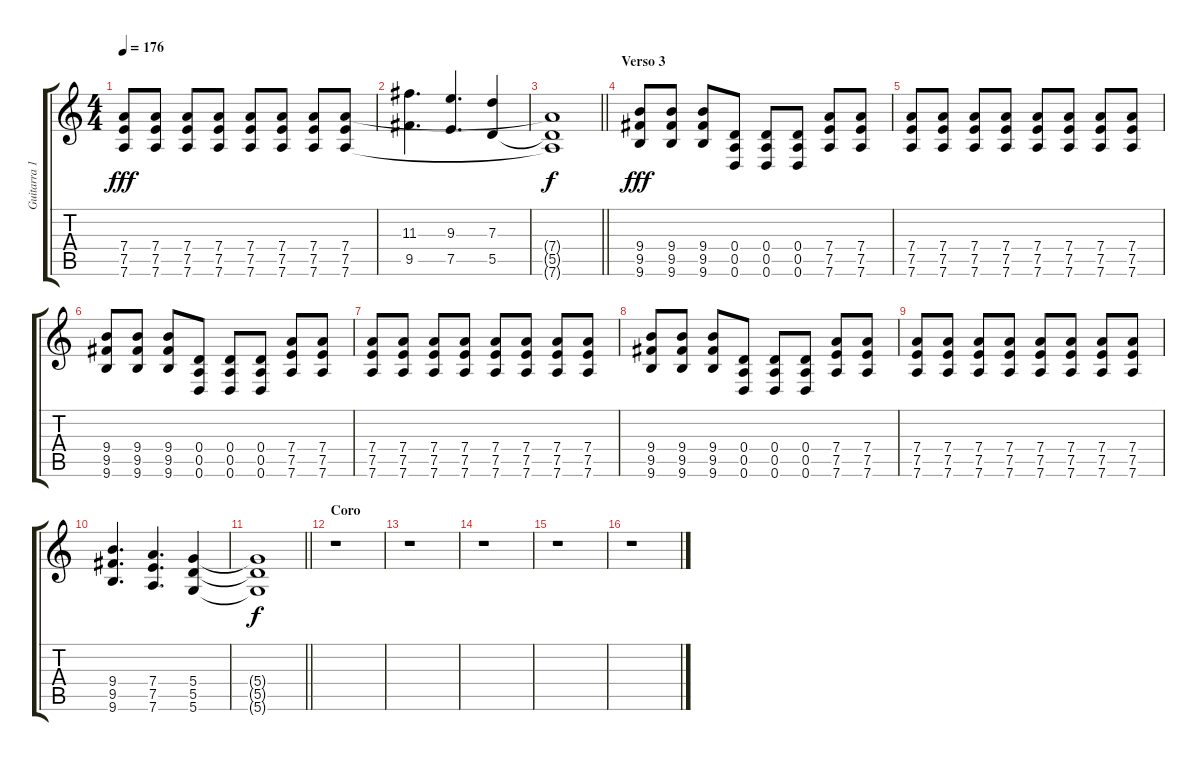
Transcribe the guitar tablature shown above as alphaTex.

\track ("Guitarra 1" "Guitarra 1") {instrument distortionguitar}
\staff {score tabs}
\tuning (E4 B3 G3 D3 A2 D2) {hide}
\ts (4 4)
\tempo 176
\clef g2
\ks c
(7.4 7.5 7.6).8{dy fff} (7.4 7.5 7.6).8 (7.4 7.5 7.6).8 (7.4 7.5 7.6).8 (7.4 7.5 7.6).8 (7.4 7.5 7.6).8 (7.4 7.5 7.6).8 (7.4 7.5 7.6).8 |
(11.3 9.5).4{d} (9.3 7.5).4{d} (7.3 5.5).4 |
\barLineRight lightlight
(7.4{t} 5.5{t} 7.6{t}).1{dy f} |
\section ("" "Verso 3")
(9.4 9.5 9.6).8{dy fff} (9.4 9.5 9.6).8 (9.4 9.5 9.6).8 (0.4 0.5 0.6).8 (0.4 0.5 0.6).8 (0.4 0.5 0.6).8 (7.4 7.5 7.6).8 (7.4 7.5 7.6).8 |
(7.4 7.5 7.6).8 (7.4 7.5 7.6).8 (7.4 7.5 7.6).8 (7.4 7.5 7.6).8 (7.4 7.5 7.6).8 (7.4 7.5 7.6).8 (7.4 7.5 7.6).8 (7.4 7.5 7.6).8 |
(9.4 9.5 9.6).8 (9.4 9.5 9.6).8 (9.4 9.5 9.6).8 (0.4 0.5 0.6).8 (0.4 0.5 0.6).8 (0.4 0.5 0.6).8 (7.4 7.5 7.6).8 (7.4 7.5 7.6).8 |
(7.4 7.5 7.6).8 (7.4 7.5 7.6).8 (7.4 7.5 7.6).8 (7.4 7.5 7.6).8 (7.4 7.5 7.6).8 (7.4 7.5 7.6).8 (7.4 7.5 7.6).8 (7.4 7.5 7.6).8 |
(9.4 9.5 9.6).8 (9.4 9.5 9.6).8 (9.4 9.5 9.6).8 (0.4 0.5 0.6).8 (0.4 0.5 0.6).8 (0.4 0.5 0.6).8 (7.4 7.5 7.6).8 (7.4 7.5 7.6).8 |
(7.4 7.5 7.6).8 (7.4 7.5 7.6).8 (7.4 7.5 7.6).8 (7.4 7.5 7.6).8 (7.4 7.5 7.6).8 (7.4 7.5 7.6).8 (7.4 7.5 7.6).8 (7.4 7.5 7.6).8 |
(9.4 9.5 9.6).4{d} (7.4 7.5 7.6).4{d} (5.4 5.5 5.6).4 |
\barLineRight lightlight
(5.4{t} 5.5{t} 5.6{t}).1{dy f} |
\section ("" "Coro")
r.1 |
r.1 |
r.1 |
r.1 |
r.1
